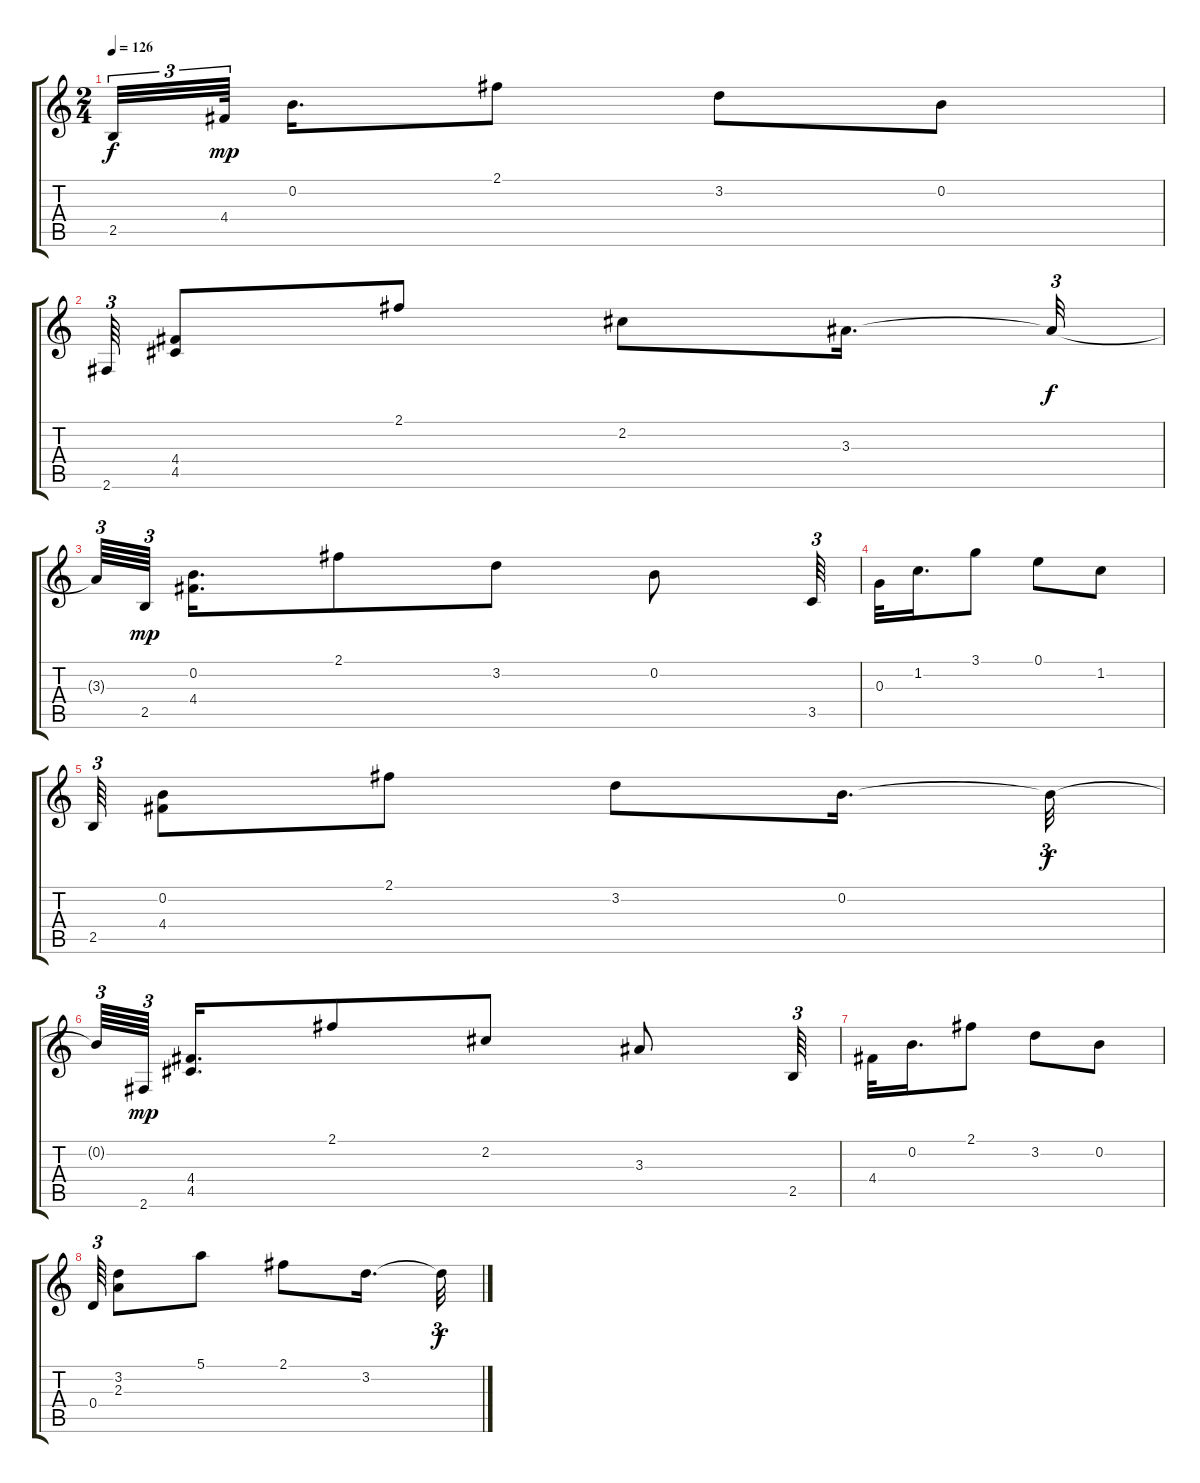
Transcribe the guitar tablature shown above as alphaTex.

\track "" {instrument acousticguitarsteel}
\staff {score tabs}
\tuning (E4 B3 G3 D3 A2 E2) {hide}
\ts (2 4)
\tempo 126
\clef g2
\ks c
2.5{t}.32{tu (3 2) dy f} 4.4.64{tu (3 2) dy mp beam splitsecondary} 0.2.16{d} 2.1.8 3.2.8 0.2.8 |
2.6.64{tu (3 2)} (4.4 4.5).8 2.1.8 2.2.8 3.3.16{d} 3.3{t}.32{tu (3 2) dy f} |
3.3{t}.64{tu (3 2)} 2.5.64{tu (3 2) dy mp beam splitsecondary} (0.2 4.4).16{d} 2.1.8 3.2.8 0.2.8 3.5.64{tu (3 2)} |
0.3.32 1.2.16{d} 3.1.8 0.1.8 1.2.8 |
2.5.64{tu (3 2)} (0.2 4.4).8 2.1.8 3.2.8 0.2.16{d} 0.2{t}.32{tu (3 2) dy f} |
0.2{t}.64{tu (3 2)} 2.6.64{tu (3 2) dy mp beam splitsecondary} (4.4 4.5).16{d} 2.1.8 2.2.8 3.3.8 2.5.64{tu (3 2)} |
4.4.32 0.2.16{d} 2.1.8 3.2.8 0.2.8 |
0.4.64{tu (3 2)} (3.2 2.3).8 5.1.8 2.1.8 3.2.16{d} 3.2{t}.32{tu (3 2) dy f}
